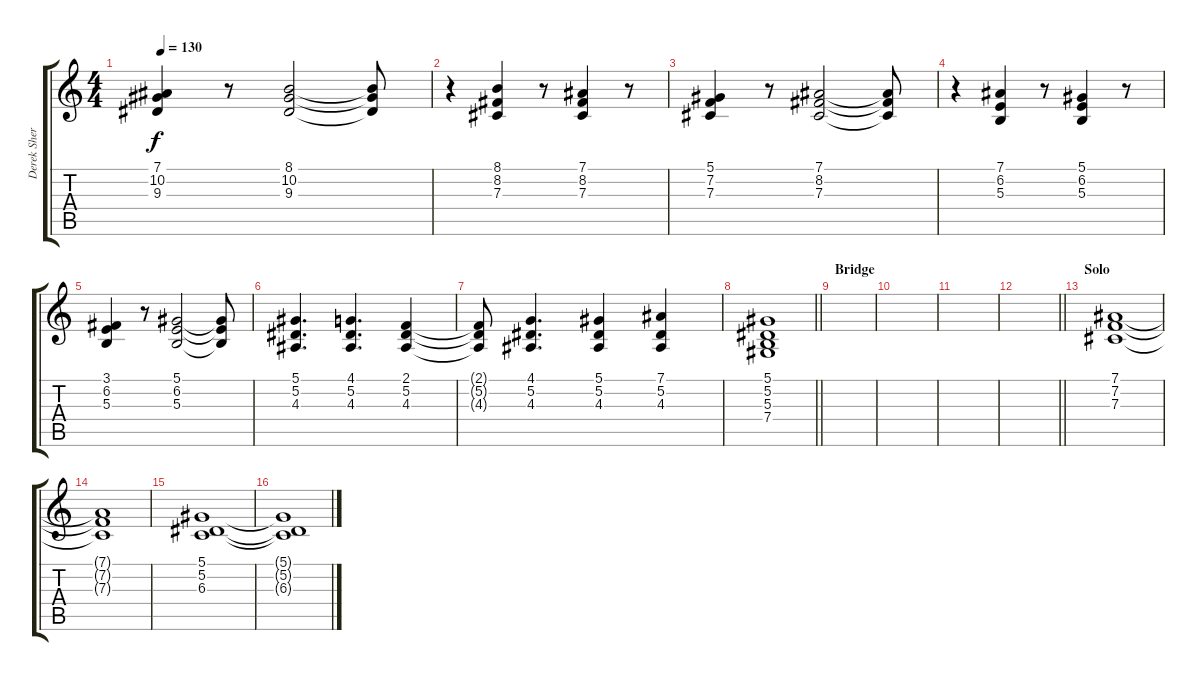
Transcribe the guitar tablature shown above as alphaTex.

\track ("Derek Sherinian" "Derek Sher") {instrument synthbrass1}
\staff {score tabs}
\tuning (Eb4 Bb3 Gb3 Db3 Ab2 Eb2) {hide}
\ts (4 4)
\tempo 130
\clef g2
\ks c
(7.1 10.2 9.3).4{dy f} r.8 (8.1 10.2 9.3).2 (8.1{t} 10.2{t} 9.3{t}).8 |
r.4 (8.1 8.2 7.3).4 r.8 (7.1 8.2 7.3).4 r.8 |
(5.1 7.2 7.3).4 r.8 (7.1 8.2 7.3).2 (7.1{t} 8.2{t} 7.3{t}).8 |
r.4 (7.1 6.2 5.3).4 r.8 (5.1 6.2 5.3).4 r.8 |
(3.1 6.2 5.3).4 r.8 (5.1 6.2 5.3).2 (5.1{t} 6.2{t} 5.3{t}).8 |
(5.1 5.2 4.3).4{d} (4.1 5.2 4.3).4{d} (2.1 5.2 4.3).4 |
(2.1{t} 5.2{t} 4.3{t}).8 (4.1 5.2 4.3).4{d} (5.1 5.2 4.3).4 (7.1 5.2 4.3).4 |
\barLineRight lightlight
(5.1 5.2 5.3 7.4).1 |
\section ("" "Bridge")
|
|
|
\barLineRight lightlight
|
\section ("" "Solo")
(7.1 7.2 7.3).1 |
(7.1{t} 7.2{t} 7.3{t}).1 |
(5.1 5.2 6.3).1 |
(5.1{t} 5.2{t} 6.3{t}).1
